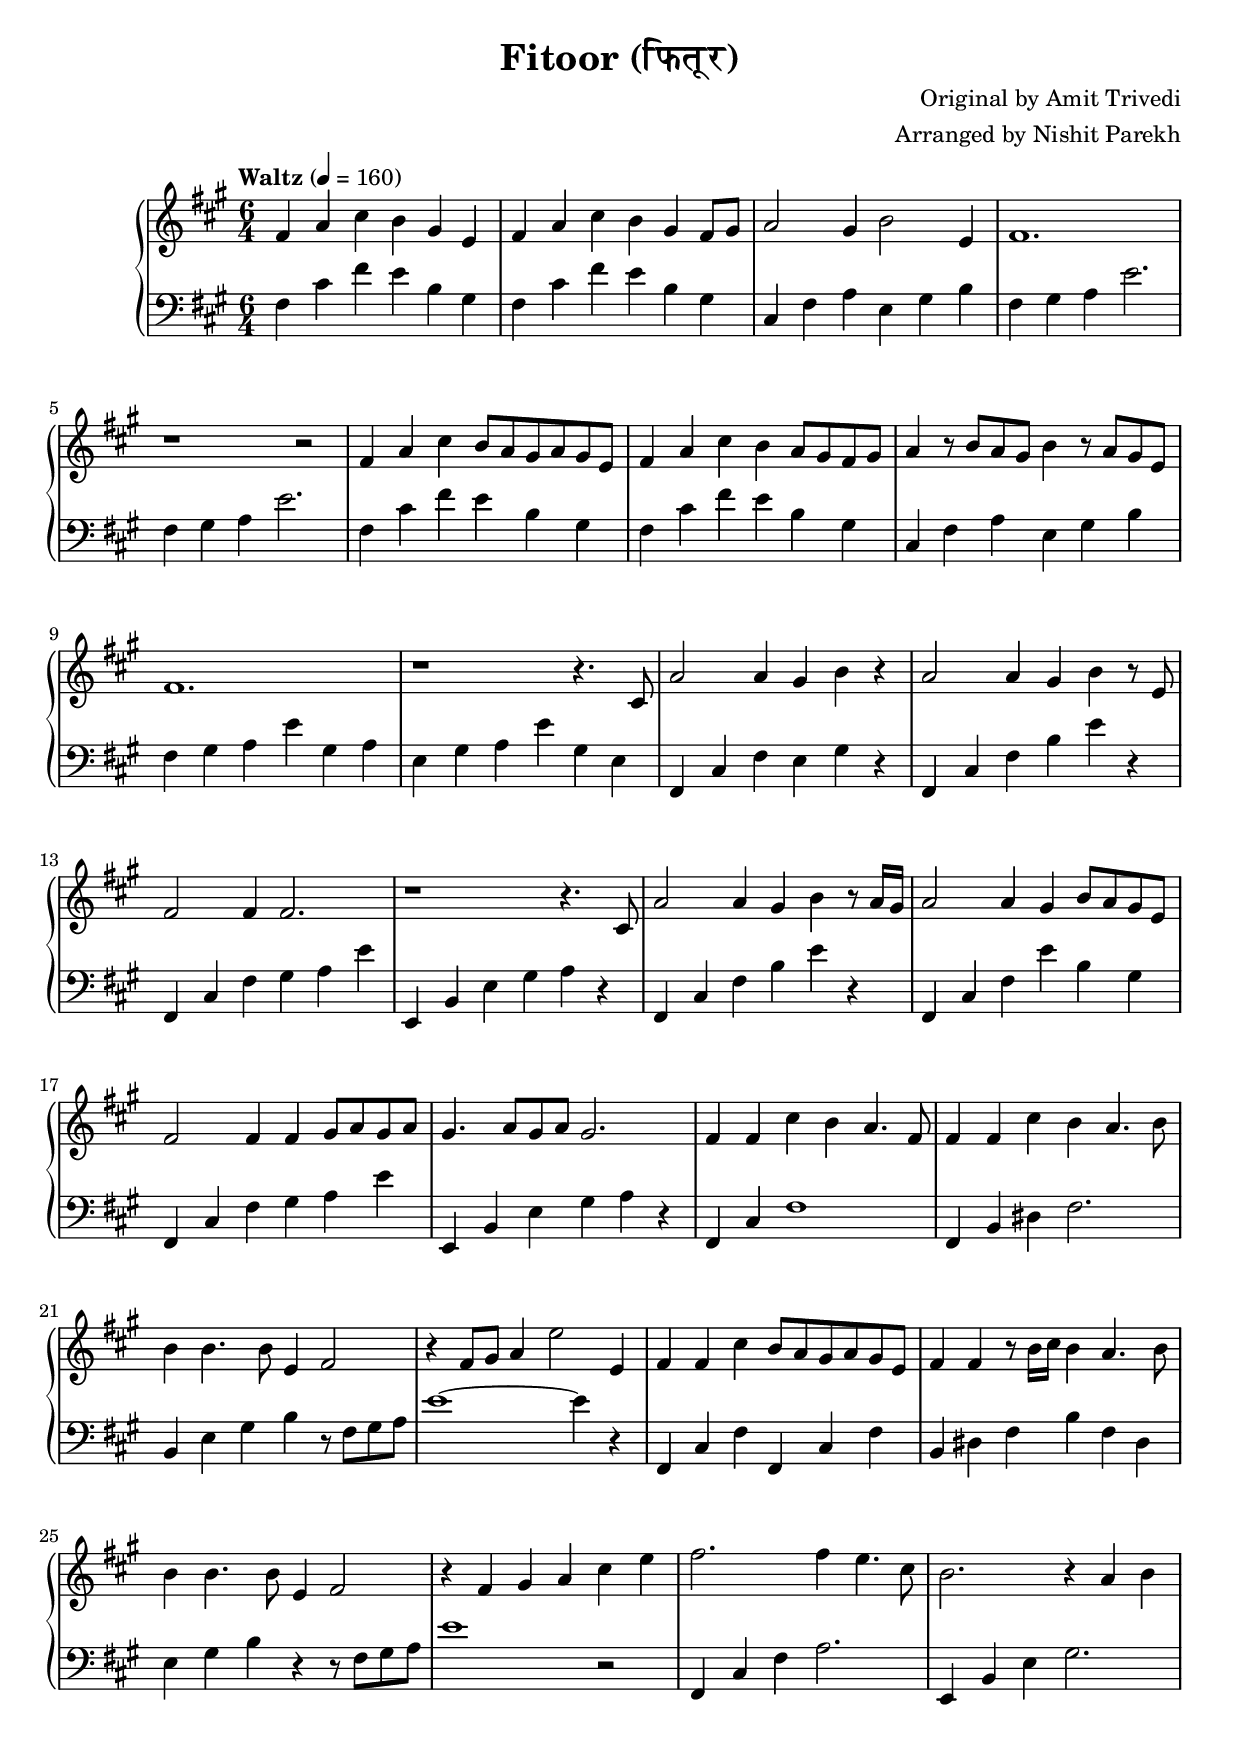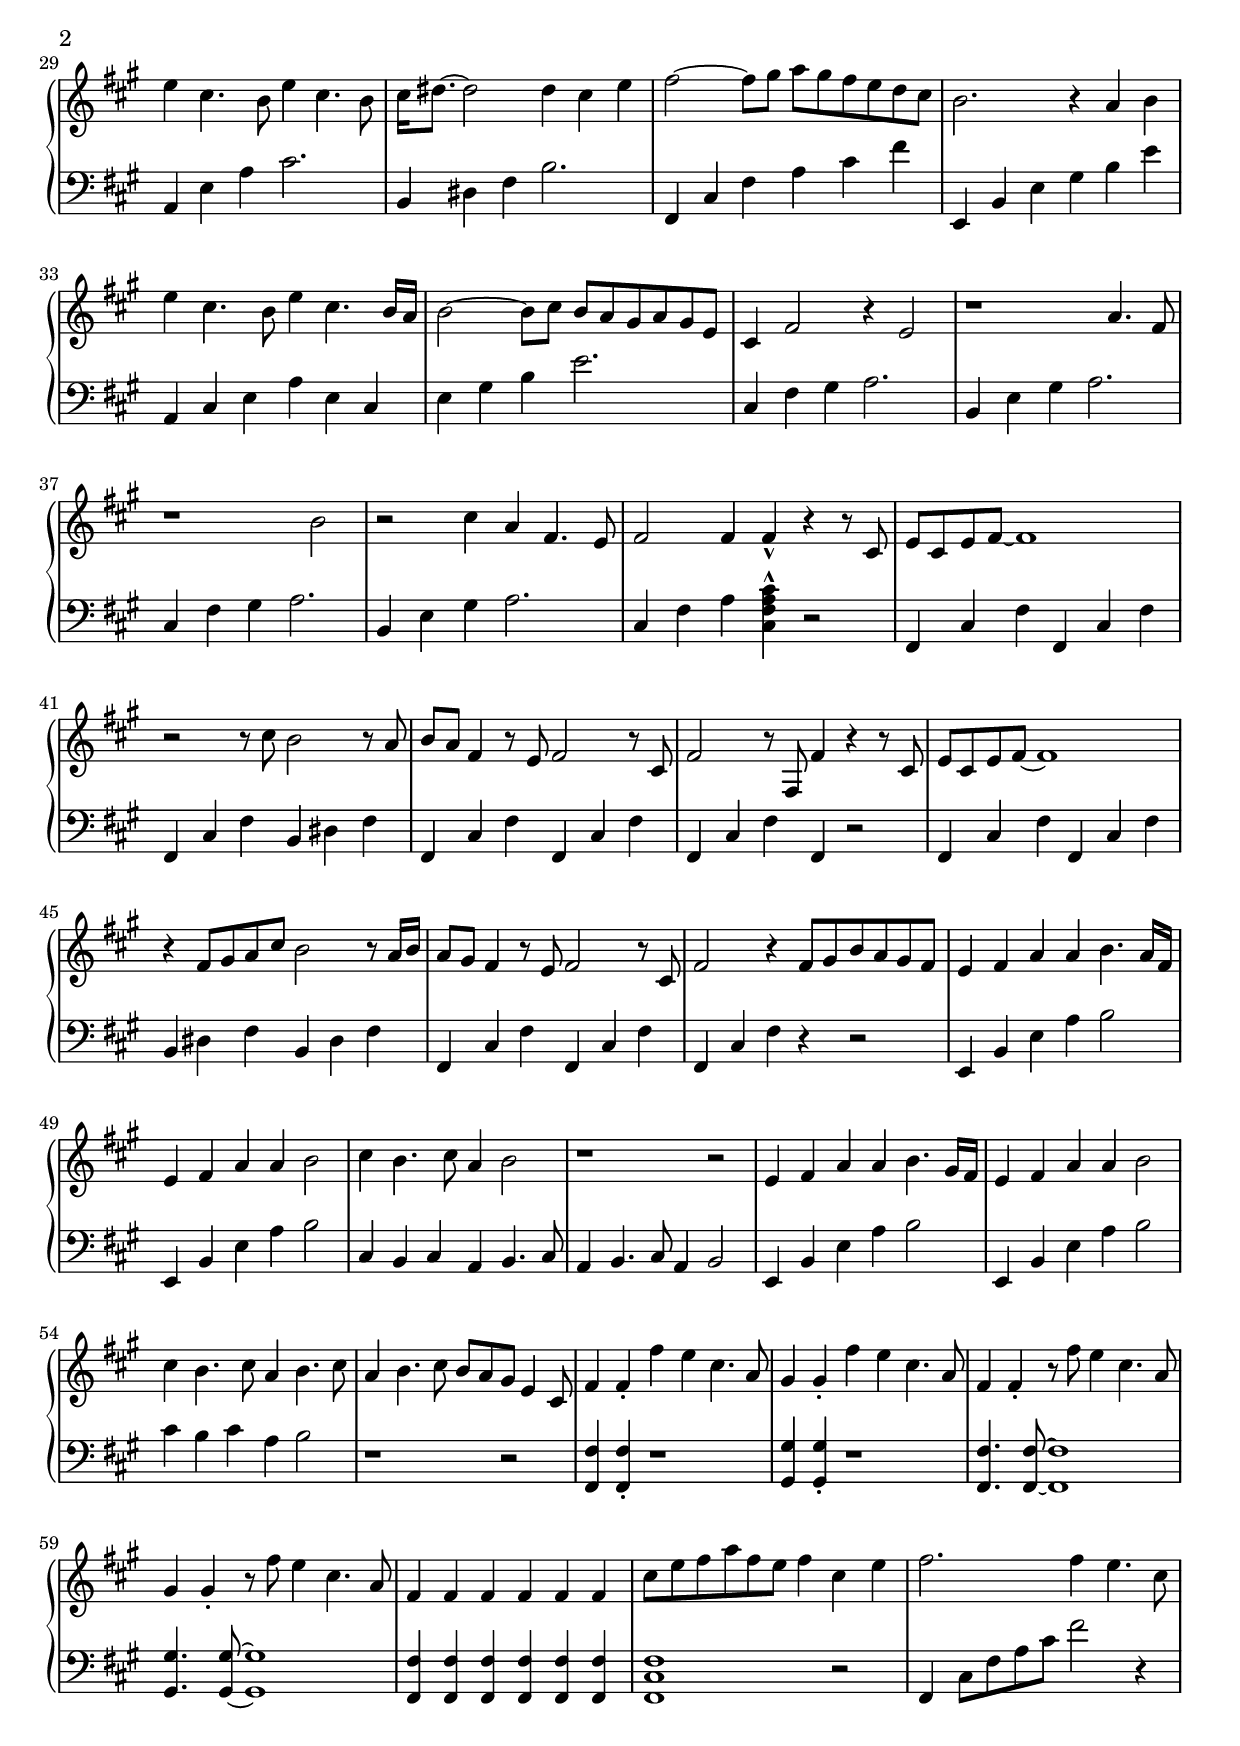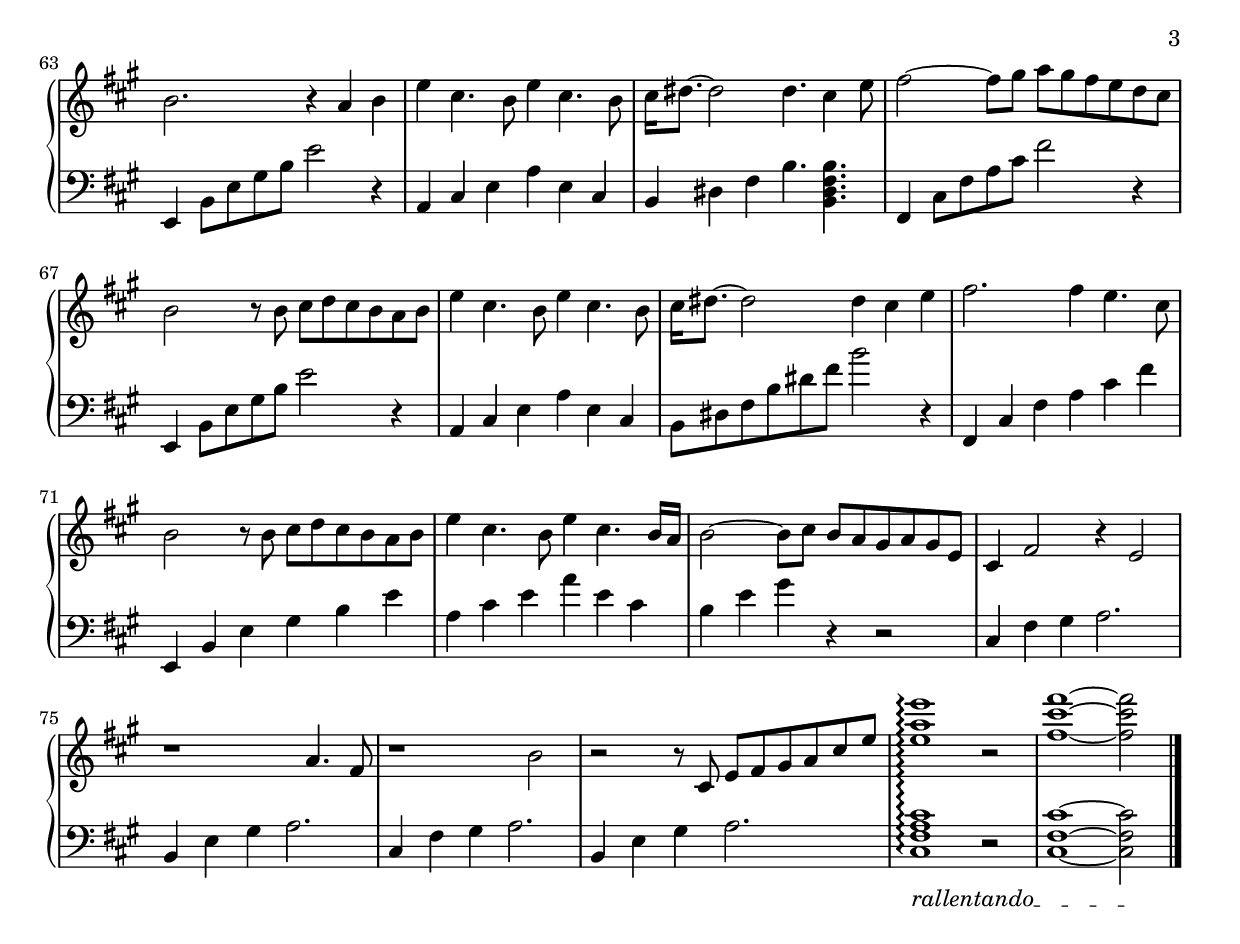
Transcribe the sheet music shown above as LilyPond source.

\version "2.19.82"

\header{
 title = "Fitoor (फितूर)"
 composer = "Original by Amit Trivedi"
 arranger = "Arranged by Nishit Parekh"
}


% ------------------------------------------------------------------------------
% NOTES
% ------------------------------------------------------------------------------

% ====================
% Intro
% ====================

rhIntro = {
  fis4 a4 cis4 b4 gis4 e4 |
  fis4 a4 cis4 b4 gis4 fis8 gis8 |
  a2 gis4 b2 e,4 |
  fis1. |
  r1 r2 |
  fis4 a4 cis4 b8 a8 gis8 a8 gis8 e8 |
  fis4 a4 cis4 b4 a8 gis8 fis8 gis8 |
  a4 r8 b8 a8 gis8 b4 r8 a8 gis8 e8 |
  fis1. |
  r1 r4.
}

lhIntro = {
  fis,4 cis'4 fis4 e4 b4 gis4 |
  fis4 cis'4 fis4 e4 b4 gis4 |
  cis,4 fis4 a4 e4 gis4 b4 |
  fis4 gis4 a4 e'2. |
  fis,4 gis4 a4 e'2. |
  fis,4 cis'4 fis4 e4 b4 gis4 |
  fis4 cis'4 fis4 e4 b4 gis4 |
  cis,4 fis4 a4 e4 gis4 b4 |
  fis4 gis4 a4 e'4 gis,4 a4 |
  e4 gis4 a4 e'4 gis,4 e4 |
}



% ====================
% Verse 1
% ====================

rhVerseOne = {
  cis8 |
  a'2 a4 gis4 b4 r4 |
  a2 a4 gis4 b4 r8 e,8 |
  fis2 fis4 fis2. |
  r1 r4. cis8 |
  a'2 a4 gis4 b4 r8 a16 gis16|
  a2 a4 gis4 b8 a8 gis8 e8 |
  fis2 fis4 fis4 gis8 a8 gis8 a8 |
  gis4. a8 gis8 a8 gis2. |

  fis4 fis4 cis'4 b4 a4. fis8 |
  fis4 fis4 cis'4 b4 a4. b8 |
  b4 b4. b8 e,4 fis2 |
  r4 fis8 gis8 a4 e'2 e,4 |
  fis4 fis4 cis'4 b8 a8 gis8 a8 gis8 e8 |
  fis4 fis4 r8 b16 cis16 b4 a4. b8 |
  b4 b4. b8 e,4 fis2 |
  r4 fis4 gis4 a4

}

lhVerseOne = {
  fis,4 cis'4 fis4 e4 gis4 r4 |
  fis,4 cis'4 fis4 b4 e4 r4 |
  fis,,4 cis'4 fis4 gis4 a4 e'4 |
  e,,4 b'4 e4 gis4 a4 r4 |
  fis,4 cis'4 fis4 b4 e4 r4 |
  fis,,4 cis'4 fis4 e'4 b4 gis4 |
  fis,4 cis'4 fis4 gis4 a4 e'4 |
  e,,4 b'4 e4 gis4 a4 r4 |

  fis,4 cis'4 fis1 |
  fis,4 b4 dis4 fis2. |
  b,4 e4 gis4 b4 r8 fis8 gis8 a8 |
  e'1~ e4 r4 |
  fis,,4 cis'4 fis4 fis,4 cis'4 fis4 |
  b,4 dis4 fis4 b4 fis4 dis4|
  e4 gis4 b4 r4 r8 fis8 gis8 a8 |
  e'1
}



% ====================
% Chorus 1
% ====================

rhChorusOne = {
  cis4 e4 |
  fis2. fis4 e4. cis8 |
  b2. r4 a4 b4 |
  e4 cis4. b8 e4 cis4. b8 |
  cis16 dis8.~ dis2 dis4 cis4 e4 |
  fis2~ fis8 gis8 a8 gis8 fis8 e8 d8 cis8 |
  b2. r4 a4 b4 |
  e4 cis4. b8 e4 cis4. b16 a16 |
  b2~ b8 cis8 b8 a8 gis8 a8 gis8 e8 |
  cis4 fis2 r4 e2 |
  r1 a4. fis8 |
  r1 b2 |
  r2 cis4 a4 fis4. e8 |
  fis2 fis4 fis4\marcato r4 r8
}

lhChorusOne = {
  r2 |
  fis,,4 cis'4 fis4 a2. |
  e,4 b'4 e4 gis2. |
  a,4 e'4 a4 cis2. |
  b,4 dis4 fis4 b2. |
  fis,4 cis'4 fis4 a4 cis4 fis4 |
  e,,4 b'4 e4 gis4 b4 e4 |
  a,,4 cis4 e4 a4 e4 cis4 |
  e4 gis4 b4 e2. |
  cis,4 fis4 gis4 a2. |
  b,4 e4 gis4 a2. |
  cis,4 fis4 gis4 a2. |
  b,4 e4 gis4 a2. |
  cis,4 fis4 a4 <cis, fis a cis>4\marcato r2 |
}



% ====================
% Bridge
% ====================

rhBridge = {
  %--- Part 1
  cis8 |
  e8 cis8 e8 fis8~ fis1 |
  r2 r8 cis'8 b2 r8 a8 |
  b8 a8 fis4 r8 e8 fis2 r8 cis8 |
  fis2 r8 fis,8 fis'4 r4 r8 cis8 |
  e8 cis8 e8 fis8~ fis1 |
  r4 fis8 gis8 a8 cis8 b2 r8 a16 b16 |
  a8 gis8 fis4 r8 e8 fis2 r8 cis8 |
  fis2 r4 fis8 gis8 b8 a8 gis8 fis8 |

  %--- Part 2
  e4 fis4 a4 a4 b4. a16 fis16 |
  e4 fis4 a4 a4 b2 |
  cis4 b4. cis8 a4 b2 |
  r1 r2 |
  e,4 fis4 a4 a4 b4. gis16 fis16 |
  e4 fis4 a4 a4 b2 |
  cis4 b4. cis8 a4 b4. cis8 |
  a4 b4. cis8 b8 a8 gis8 e4 cis8 |

  %--- Part 3
  fis4 fis4\staccato fis'4 e4 cis4. a8 |
  gis4 gis4\staccato fis'4 e4 cis4. a8 |
  fis4 fis4\staccato r8 fis'8 e4 cis4. a8 |
  gis4 gis4\staccato r8 fis'8 e4 cis4. a8 |
  fis4 fis4 fis4 fis4 fis4 fis4 |
  cis'8 e8 fis8 a8 fis8 e8 fis4
}

lhBridge = {
  %--- Part 1
  fis,4 cis'4 fis4 fis,4 cis'4 fis4 |
  fis,4 cis'4 fis4 b,4 dis4 fis4 |
  fis,4 cis'4 fis4 fis,4 cis'4 fis4 |
  fis,4 cis'4 fis4 fis,4 r2 |
  fis4 cis'4 fis4 fis,4 cis'4 fis4 |
  b,4 dis4 fis4 b,4 dis4 fis4 |
  fis,4 cis'4 fis4 fis,4 cis'4 fis4 |
  fis,4 cis'4 fis4 r4 r2 |

  %--- Part 2
  e,4 b'4 e4 a4 b2 |
  e,,4 b'4 e4 a4 b2 |
  cis,4 b4 cis4 a4 b4. cis8 |
  a4 b4. cis8 a4 b2 |
  e,4 b'4 e4 a4 b2 |
  e,,4 b'4 e4 a4 b2 |
  cis4 b4 cis4 a4 b2 |
  r1 r2 |

  %--- Part 3
  <fis, fis'>4 <fis fis'>4\staccato r1 |
  <gis gis'>4 <gis gis'>4\staccato r1 |
  <fis fis'>4. <fis fis'>8~ <fis fis'>1 |
  <gis gis'>4. <gis gis'>8~ <gis gis'>1 |
  <fis fis'>4 <fis fis'>4 <fis fis'>4 <fis fis'>4 <fis fis'>4 <fis fis'>4 |
  <fis cis' fis>1 r2 |
}



% ====================
% Chorus 2
% ====================

rhChorusTwo = {
  cis4 e4 |
  fis2. fis4 e4. cis8 |
  b2. r4 a4 b4 |
  e4 cis4. b8 e4 cis4. b8 |
  cis16 dis8.~ dis2 dis4. cis4 e8 |
  fis2~ fis8 gis8 a8 gis8 fis8 e8 d8 cis8 |
  b2 r8 b8 cis8 d8 cis8 b8 a8 b8 |
  e4 cis4. b8 e4 cis4. b8 |
  cis16 dis8.~ dis2 dis4 cis4 e4 |
  fis2. fis4 e4. cis8 |
  b2 r8 b8 cis8 d8 cis8 b8 a8 b8 |
  e4 cis4. b8 e4 cis4. b16 a16 |
  b2~ b8 cis8 b8 a8 gis8 a8 gis8 e8 |
  cis4 fis2 r4 e2 |
  r1 a4. fis8 |
  r1 b2 |
  r2 r8 cis,8 e8 fis8 gis8 a8 cis8 e8 |

  \arpeggioArrowUp <e a e'>1\arpeggio r2 |
  <fis cis' fis>1~ <fis cis' fis>2 \bar "|."
}

lhChorusTwo = {
  fis4 cis'8 fis8 a8 cis8 fis2 r4 |
  e,,4 b'8 e8 gis8 b8 e2 r4 |
  a,,4 cis4 e4 a4 e4 cis4 |
  b4 dis4 fis4 b4. <b, dis fis b>4. |
  fis4 cis'8 fis8 a8 cis8 fis2 r4 |
  e,,4 b'8 e8 gis8 b8 e2 r4 |
  a,,4 cis4 e4 a4 e4 cis4 |
  b8 dis8 fis8 b8 dis8 fis8 b2 r4 |
  fis,,4 cis'4 fis4 a4 cis4 fis4 |
  e,,4 b'4 e4 gis4 b4 e4 |
  a,4 cis4 e4 a4 e4 cis4 |
  b4 e4 gis4 r4 r2 |
  cis,,4 fis4 gis4 a2. |
  b,4 e4 gis4 a2. |
  cis,4 fis4 gis4 a2. |
  b,4 e4 gis4 a2. |

  \override TextSpanner.bound-details.left.text = "rallentando"
  \arpeggioArrowUp <cis, fis a cis>1\arpeggio _\startTextSpan r2 |
  <cis fis cis'>1~ <cis fis cis'>2 _\stopTextSpan \bar "|."
}


% ------------------------------------------------------------------------------
% BRING IT ALL TOGETHER
% ------------------------------------------------------------------------------

\score{
  \new PianoStaff <<
    \set PianoStaff.connectArpeggios = ##t

    \new Staff = "up" {
      <<
      \tempo "Waltz" 4 = 160
      \clef treble
      \key fis \minor
      \time 6/4

      \relative c' {
        \rhIntro
        \rhVerseOne
        \rhChorusOne
        \rhBridge
        \rhChorusTwo
      }

      >>
    }

    \new Staff = "down" {
      \clef bass
      \key fis \minor
      \time 6/4

      \relative c' {
        \lhIntro
        \lhVerseOne
        \lhChorusOne
        \lhBridge
        \lhChorusTwo
      }
    }
  >>
}